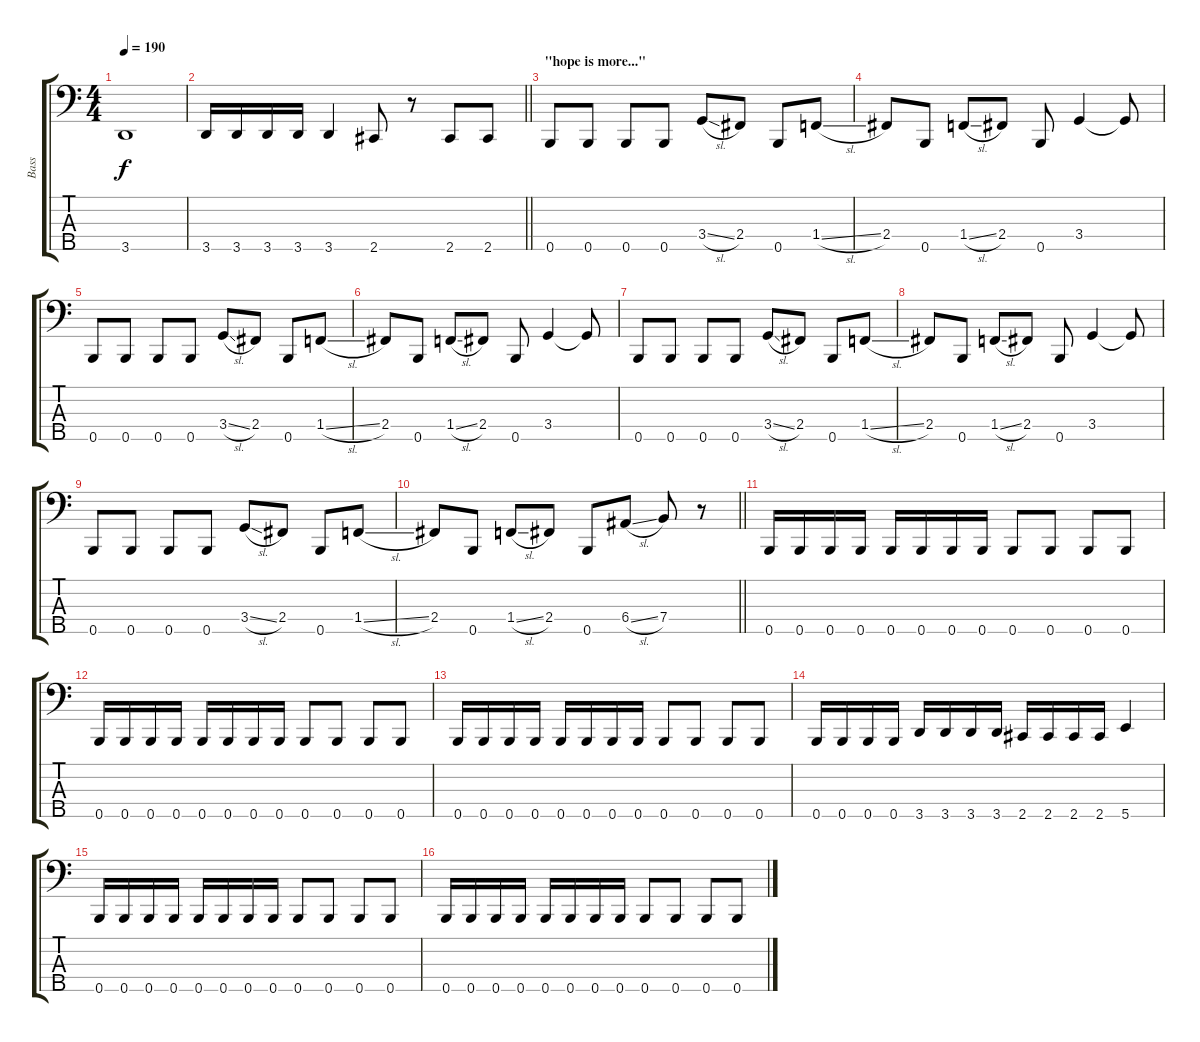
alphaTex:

\track ("Bass" "Bass") {instrument electricbassfinger}
\staff {score tabs}
\tuning (G2 D2 A1 E1 B0) {hide}
\ts (4 4)
\tempo 190
\clef f4
\ks c
3.5.1{dy f} |
\barLineRight lightlight
3.5.16 3.5.16 3.5.16 3.5.16 3.5.4 2.5.8 r.8 2.5.8 2.5.8 |
\section ("" "\"hope is more...\"")
0.5.8 0.5.8 0.5.8 0.5.8 3.4{sl}.8 2.4.8 0.5.8 1.4{sl}.8 |
2.4.8 0.5.8 1.4{sl}.8 2.4.8 0.5.8 3.4.4 3.4{t}.8 |
0.5.8 0.5.8 0.5.8 0.5.8 3.4{sl}.8 2.4.8 0.5.8 1.4{sl}.8 |
2.4.8 0.5.8 1.4{sl}.8 2.4.8 0.5.8 3.4.4 3.4{t}.8 |
0.5.8 0.5.8 0.5.8 0.5.8 3.4{sl}.8 2.4.8 0.5.8 1.4{sl}.8 |
2.4.8 0.5.8 1.4{sl}.8 2.4.8 0.5.8 3.4.4 3.4{t}.8 |
0.5.8 0.5.8 0.5.8 0.5.8 3.4{sl}.8 2.4.8 0.5.8 1.4{sl}.8 |
\barLineRight lightlight
2.4.8 0.5.8 1.4{sl}.8 2.4.8 0.5.8 6.4{sl}.8 7.4.8 r.8 |
\section ("" "")
0.5.16 0.5.16 0.5.16 0.5.16 0.5.16 0.5.16 0.5.16 0.5.16 0.5.8 0.5.8 0.5.8 0.5.8 |
0.5.16 0.5.16 0.5.16 0.5.16 0.5.16 0.5.16 0.5.16 0.5.16 0.5.8 0.5.8 0.5.8 0.5.8 |
0.5.16 0.5.16 0.5.16 0.5.16 0.5.16 0.5.16 0.5.16 0.5.16 0.5.8 0.5.8 0.5.8 0.5.8 |
0.5.16 0.5.16 0.5.16 0.5.16 3.5.16 3.5.16 3.5.16 3.5.16 2.5.16 2.5.16 2.5.16 2.5.16 5.5.4 |
0.5.16 0.5.16 0.5.16 0.5.16 0.5.16 0.5.16 0.5.16 0.5.16 0.5.8 0.5.8 0.5.8 0.5.8 |
0.5.16 0.5.16 0.5.16 0.5.16 0.5.16 0.5.16 0.5.16 0.5.16 0.5.8 0.5.8 0.5.8 0.5.8
